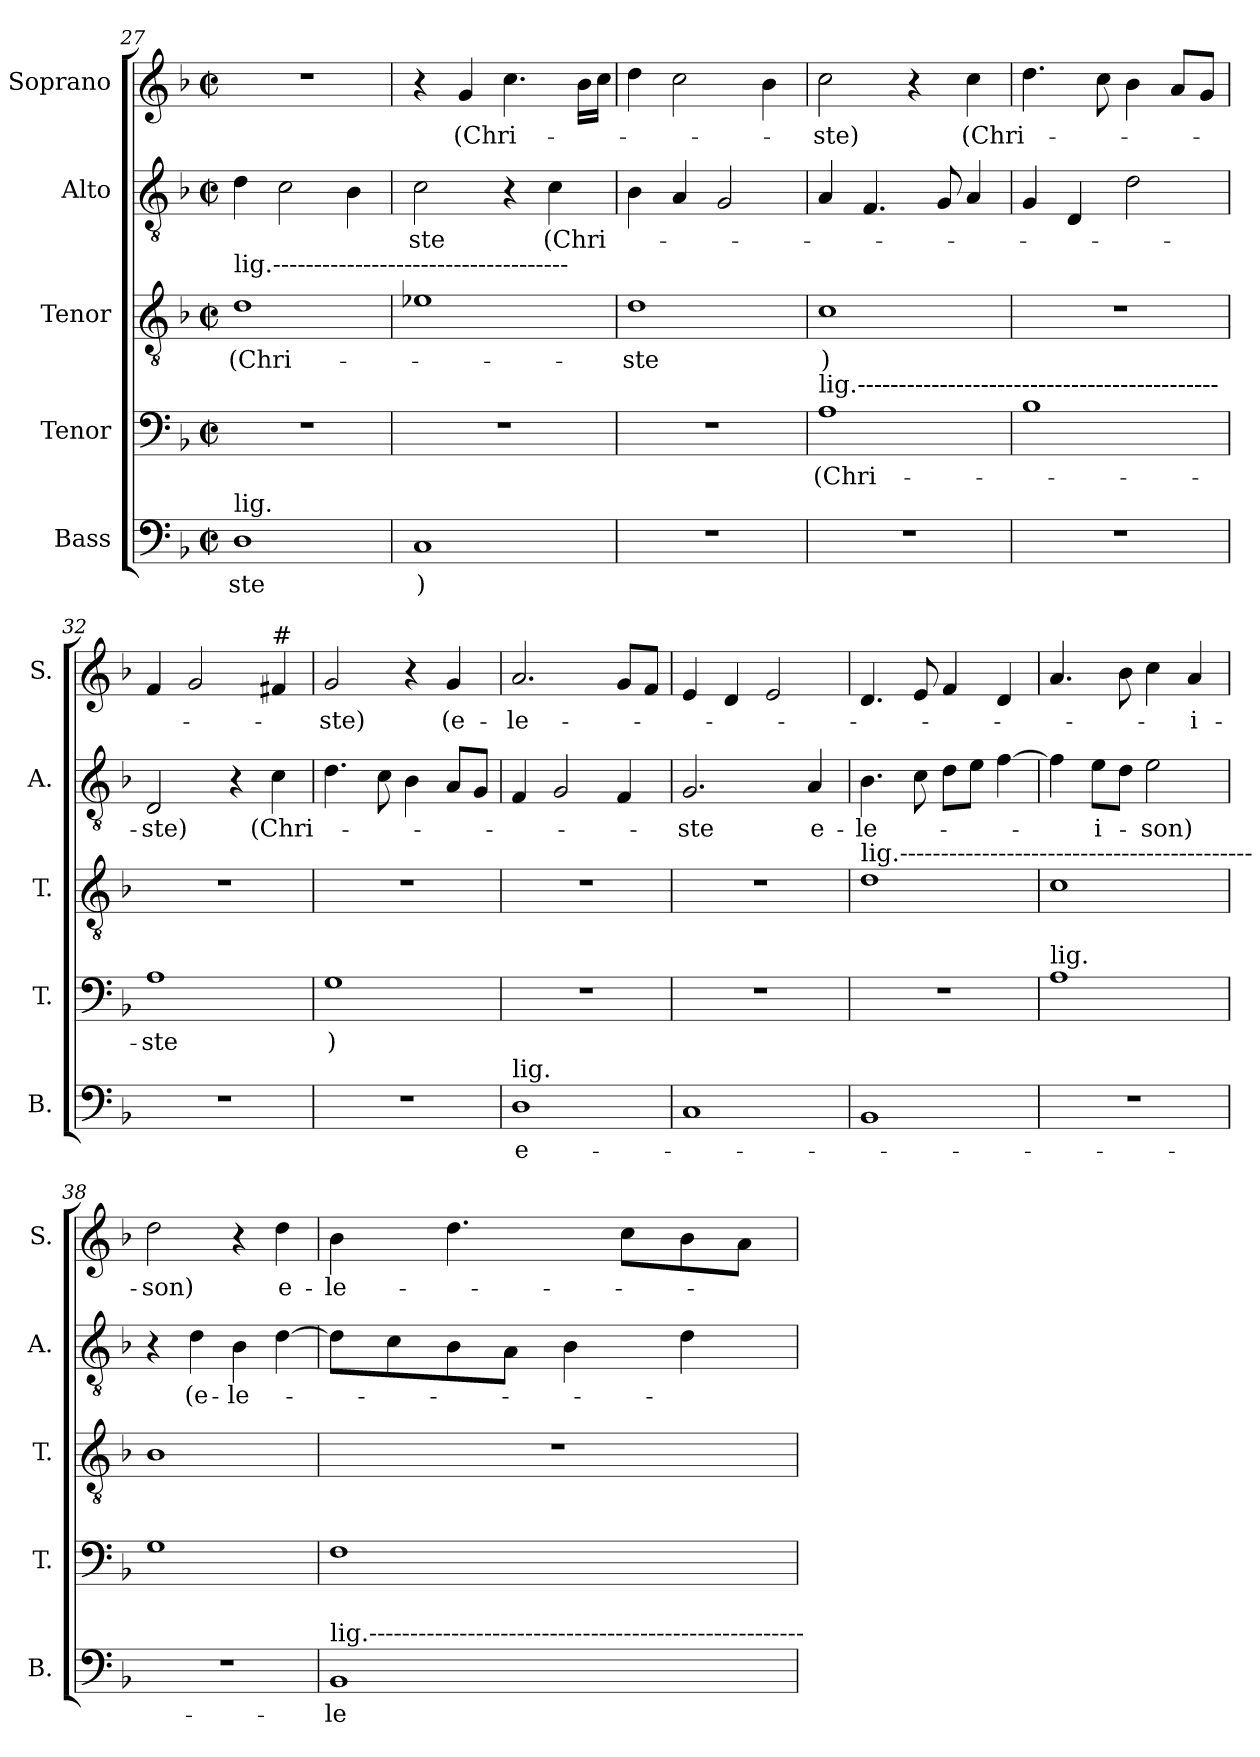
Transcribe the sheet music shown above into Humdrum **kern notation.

**kern	**text	**kern	**text	**kern	**text	**kern	**text	**kern	**text
*part5	*part5	*part4	*part4	*part3	*part3	*part2	*part2	*part1	*part1
*staff5	*staff5	*staff4	*staff4	*staff3	*staff3	*staff2	*staff2	*staff1	*staff1
*I"Bass	*	*I"Tenor	*	*I"Tenor	*	*I"Alto	*	*I"Soprano	*
*I'B.	*	*I'T.	*	*I'T.	*	*I'A.	*	*I'S.	*
*clefF4	*	*clefF4	*	*clefGv2	*	*clefGv2	*	*clefG2	*
*k[b-]	*	*k[b-]	*	*k[b-]	*	*k[b-]	*	*k[b-]	*
*M2/2	*	*M2/2	*	*M2/2	*	*M2/2	*	*M2/2	*
*met(c|)	*	*met(c|)	*	*met(c|)	*	*met(c|)	*	*met(c|)	*
=27	=27	=27	=27	=27	=27	=27	=27	=27	=27
!	!	!	!	!LO:TX:a:t=lig.------------------------------------	!	!	!	!	!
!LO:TX:a:t=lig.	!	!	!	!	!	!	!	!	!
!	!LO:LY:b	!	!	!	!LO:LY:b	!	!	!	!
1D	-ste	1r	.	1d	(Chri-	4d\	.	1r	.
.	.	.	.	.	.	2c\	.	.	.
.	.	.	.	.	.	4B-\	.	.	.
=28	=28	=28	=28	=28	=28	=28	=28	=28	=28
!	!LO:LY:b	!	!	!	!	!	!LO:LY:b	!	!
1C	)	1r	.	1e-X	.	2c\	-ste	4r	.
!	!	!	!	!	!	!	!	!	!LO:LY:b
.	.	.	.	.	.	.	.	4g/	(Chri-
.	.	.	.	.	.	4r	.	4.cc\	.
!	!	!	!	!	!	!	!LO:LY:b	!	!
.	.	.	.	.	.	4c\	(Chri-	.	.
.	.	.	.	.	.	.	.	16b-\LL	.
.	.	.	.	.	.	.	.	16cc\JJ	.
=29	=29	=29	=29	=29	=29	=29	=29	=29	=29
!	!	!	!	!	!LO:LY:b	!	!	!	!
1r	.	1r	.	1d	-ste	4B-\	.	4dd\	.
.	.	.	.	.	.	4A/	.	2cc\	.
.	.	.	.	.	.	2G/	.	.	.
.	.	.	.	.	.	.	.	4b-\	.
=30	=30	=30	=30	=30	=30	=30	=30	=30	=30
!	!	!LO:TX:a:t=lig.--------------------------------------------	!	!	!	!	!	!	!
!	!	!	!LO:LY:b	!	!LO:LY:b	!	!	!	!LO:LY:b
1r	.	1A	(Chri-	1c	)	4A/	.	2cc\	-ste)
.	.	.	.	.	.	4.F/	.	.	.
.	.	.	.	.	.	.	.	4r	.
.	.	.	.	.	.	8G/	.	.	.
!	!	!	!	!	!	!	!	!	!LO:LY:b
.	.	.	.	.	.	4A/	.	4cc\	(Chri-
=31	=31	=31	=31	=31	=31	=31	=31	=31	=31
1r	.	1B-	.	1r	.	4G/	.	4.dd\	.
.	.	.	.	.	.	4D/	.	.	.
.	.	.	.	.	.	.	.	8cc\	.
.	.	.	.	.	.	2d\	.	4b-\	.
.	.	.	.	.	.	.	.	8a/L	.
.	.	.	.	.	.	.	.	8g/J	.
!!LO:LB:g=z
=32	=32	=32	=32	=32	=32	=32	=32	=32	=32
!	!	!	!LO:LY:b	!	!	!	!LO:LY:b	!	!
1r	.	1A	-ste	1r	.	2D/	-ste)	4f/	.
.	.	.	.	.	.	.	.	2g/	.
.	.	.	.	.	.	4r	.	.	.
!	!	!	!	!	!	!	!	!LO:TX:a:t=#	!
!	!	!	!	!	!	!	!LO:LY:b	!	!
.	.	.	.	.	.	4c\	(Chri-	4f#X/	.
=33	=33	=33	=33	=33	=33	=33	=33	=33	=33
!	!	!	!LO:LY:b	!	!	!	!	!	!LO:LY:b
1r	.	1G	)	1r	.	4.d\	.	2g/	-ste)
.	.	.	.	.	.	8c\	.	.	.
.	.	.	.	.	.	4B-\	.	4r	.
!	!	!	!	!	!	!	!	!	!LO:LY:b
.	.	.	.	.	.	8A/L	.	4g/	(e-
.	.	.	.	.	.	8G/J	.	.	.
=34	=34	=34	=34	=34	=34	=34	=34	=34	=34
!LO:TX:a:t=lig.	!	!	!	!	!	!	!	!	!
!	!LO:LY:b	!	!	!	!	!	!	!	!LO:LY:b
1D	e-	1r	.	1r	.	4F/	.	2.a/	-le-
.	.	.	.	.	.	2G/	.	.	.
.	.	.	.	.	.	4F/	.	8g/L	.
.	.	.	.	.	.	.	.	8f/J	.
=35	=35	=35	=35	=35	=35	=35	=35	=35	=35
!	!	!	!	!	!	!	!LO:LY:b	!	!
1C	.	1r	.	1r	.	2.G/	-ste	4e/	.
.	.	.	.	.	.	.	.	4d/	.
.	.	.	.	.	.	.	.	2e/	.
!	!	!	!	!	!	!	!LO:LY:b	!	!
.	.	.	.	.	.	4A/	e-	.	.
=36	=36	=36	=36	=36	=36	=36	=36	=36	=36
!	!	!	!	!LO:TX:a:t=lig.-------------------------------------------	!	!	!	!	!
!	!	!	!	!	!	!	!LO:LY:b	!	!
1BB-	.	1r	.	1d	.	4.B-\	-le-	4.d/	.
.	.	.	.	.	.	8c\	.	8e/	.
.	.	.	.	.	.	8d\L	.	4f/	.
.	.	.	.	.	.	8e\J	.	.	.
.	.	.	.	.	.	[4f\	.	4d/	.
=37	=37	=37	=37	=37	=37	=37	=37	=37	=37
!	!	!LO:TX:a:t=lig.	!	!	!	!	!	!	!
1r	.	1A	.	1c	.	4f\]	.	4.a/	.
!	!	!	!	!	!	!	!LO:LY:b	!	!
.	.	.	.	.	.	8e\L	i-	.	.
.	.	.	.	.	.	8d\J	.	8b-\	.
!	!	!	!	!	!	!	!LO:LY:b	!	!
.	.	.	.	.	.	2e\	son)	4cc\	.
!	!	!	!	!	!	!	!	!	!LO:LY:b
.	.	.	.	.	.	.	.	4a/	-i-
=38	=38	=38	=38	=38	=38	=38	=38	=38	=38
!	!	!	!	!	!	!	!	!	!LO:LY:b
1r	.	1G	.	1B-	.	4r	.	2dd\	son)
!	!	!	!	!	!	!	!LO:LY:b	!	!
.	.	.	.	.	.	4d\	(e-	.	.
!	!	!	!	!	!	!	!LO:LY:b	!	!
.	.	.	.	.	.	4B-\	-le-	4r	.
!	!	!	!	!	!	!	!	!	!LO:LY:b
.	.	.	.	.	.	[4d\	.	4dd\	e-
!!LO:PB:g=z
=39	=39	=39	=39	=39	=39	=39	=39	=39	=39
!LO:TX:a:t=lig.-----------------------------------------------------	!	!	!	!	!	!	!	!	!
!	!LO:LY:b	!	!	!	!	!	!	!	!LO:LY:b
1BB-	-le-	1F	.	1r	.	8d\L]	.	4b-\	-le-
.	.	.	.	.	.	8c\	.	.	.
.	.	.	.	.	.	8B-\	.	4.dd\	.
.	.	.	.	.	.	8A\J	.	.	.
.	.	.	.	.	.	4B-\	.	.	.
.	.	.	.	.	.	.	.	8cc\L	.
.	.	.	.	.	.	4d\	.	8b-\	.
.	.	.	.	.	.	.	.	8a\J	.
=	=	=	=	=	=	=	=	=	=
*-	*-	*-	*-	*-	*-	*-	*-	*-	*-
